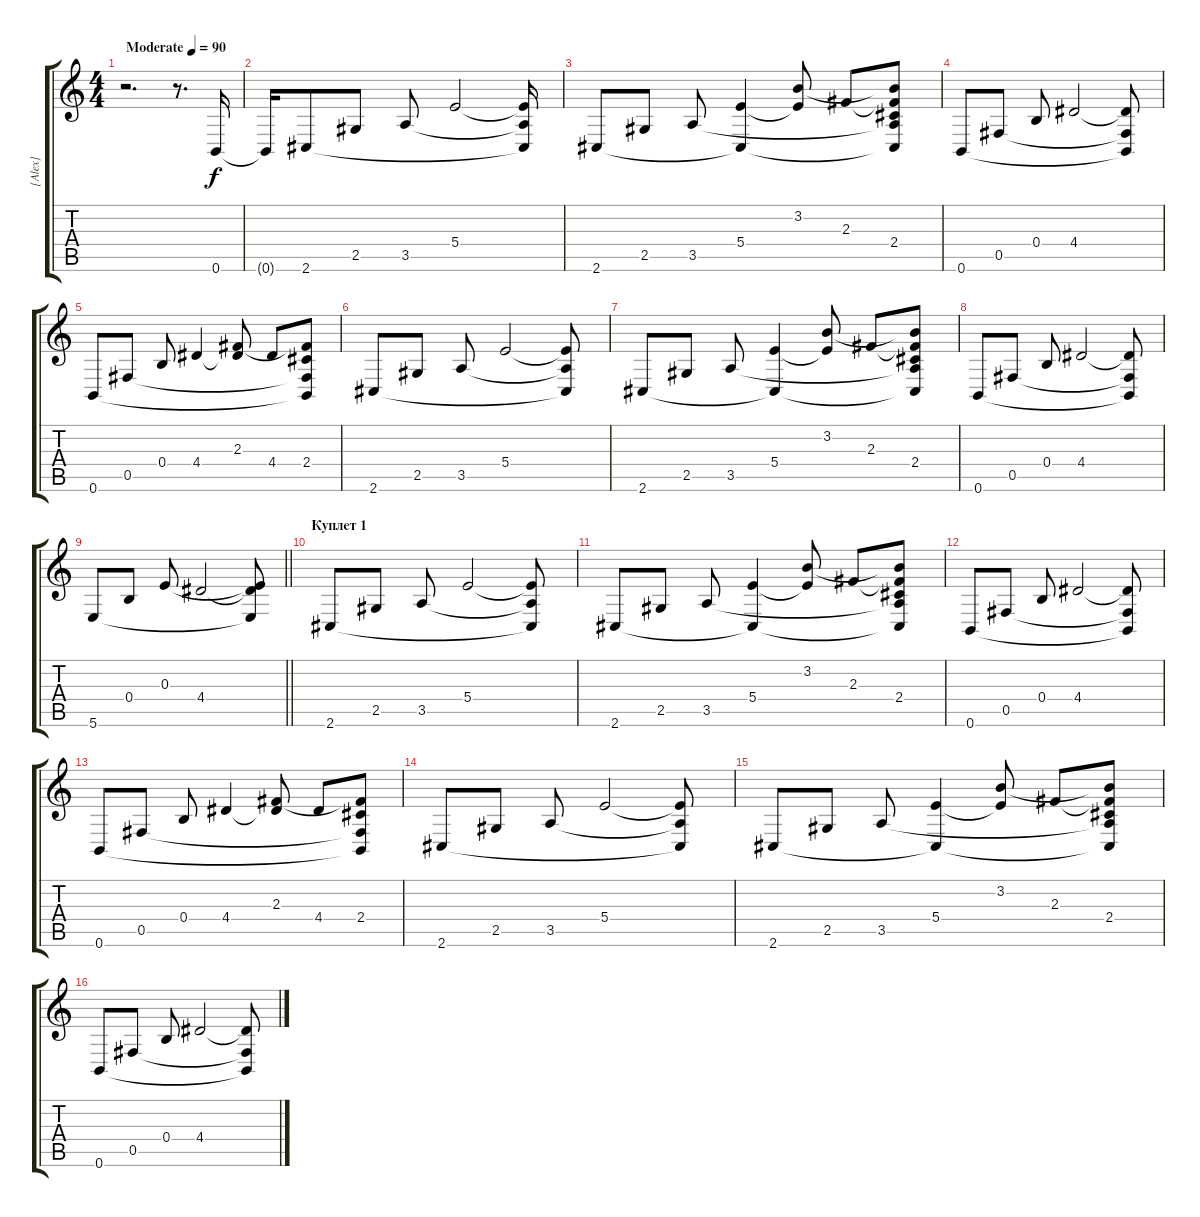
\track ("[Alex]" "[Alex]") {instrument distortionguitar}
\staff {score tabs}
\tuning (Db4 Ab3 E3 B2 Gb2 B1) {hide}
\ts (4 4)
\tempo (90 "Moderate")
\clef g2
\ks c
r.2{d dy f instrument distortionguitar} r.8{d} 0.6.16{balance 8 instrument acousticguitarsteel} |
0.6{t}.16 2.6.8 2.5.8 3.5.8 5.4.2 (5.4{t} 3.5{t} 2.6{t}).16 |
2.6.8 2.5.8 3.5.8 (5.4 2.6{t}).4 (3.2 5.4{t}).8 2.3.8 (3.2{t} 2.3{t} 2.4 3.5{t} 2.6{t}).8 |
0.6.8 0.5.8 0.4.8 4.4.2 (4.4{t} 0.5{t} 0.6{t}).8 |
0.6.8 0.5.8 0.4.8 4.4.4 (2.3 4.4{t}).8 4.4.8 (2.3{t} 2.4 0.5{t} 0.6{t}).8 |
2.6.8 2.5.8 3.5.8 5.4.2 (5.4{t} 3.5{t} 2.6{t}).8 |
2.6.8 2.5.8 3.5.8 (5.4 2.6{t}).4 (3.2 5.4{t}).8 2.3.8 (3.2{t} 2.3{t} 2.4 3.5{t} 2.6{t}).8 |
0.6.8 0.5.8 0.4.8 4.4.2 (4.4{t} 0.5{t} 0.6{t}).8 |
\barLineRight lightlight
5.6.8 0.4.8 0.3.8 4.4.2 (0.3{t} 4.4{t} 5.6{t}).8 |
\section ("" "Куплет 1")
2.6.8 2.5.8 3.5.8 5.4.2 (5.4{t} 3.5{t} 2.6{t}).8 |
2.6.8 2.5.8 3.5.8 (5.4 2.6{t}).4 (3.2 5.4{t}).8 2.3.8 (3.2{t} 2.3{t} 2.4 3.5{t} 2.6{t}).8 |
0.6.8 0.5.8 0.4.8 4.4.2 (4.4{t} 0.5{t} 0.6{t}).8 |
0.6.8 0.5.8 0.4.8 4.4.4 (2.3 4.4{t}).8 4.4.8 (2.3{t} 2.4 0.5{t} 0.6{t}).8 |
2.6.8 2.5.8 3.5.8 5.4.2 (5.4{t} 3.5{t} 2.6{t}).8 |
2.6.8 2.5.8 3.5.8 (5.4 2.6{t}).4 (3.2 5.4{t}).8 2.3.8 (3.2{t} 2.3{t} 2.4 3.5{t} 2.6{t}).8 |
0.6.8 0.5.8 0.4.8 4.4.2 (4.4{t} 0.5{t} 0.6{t}).8
